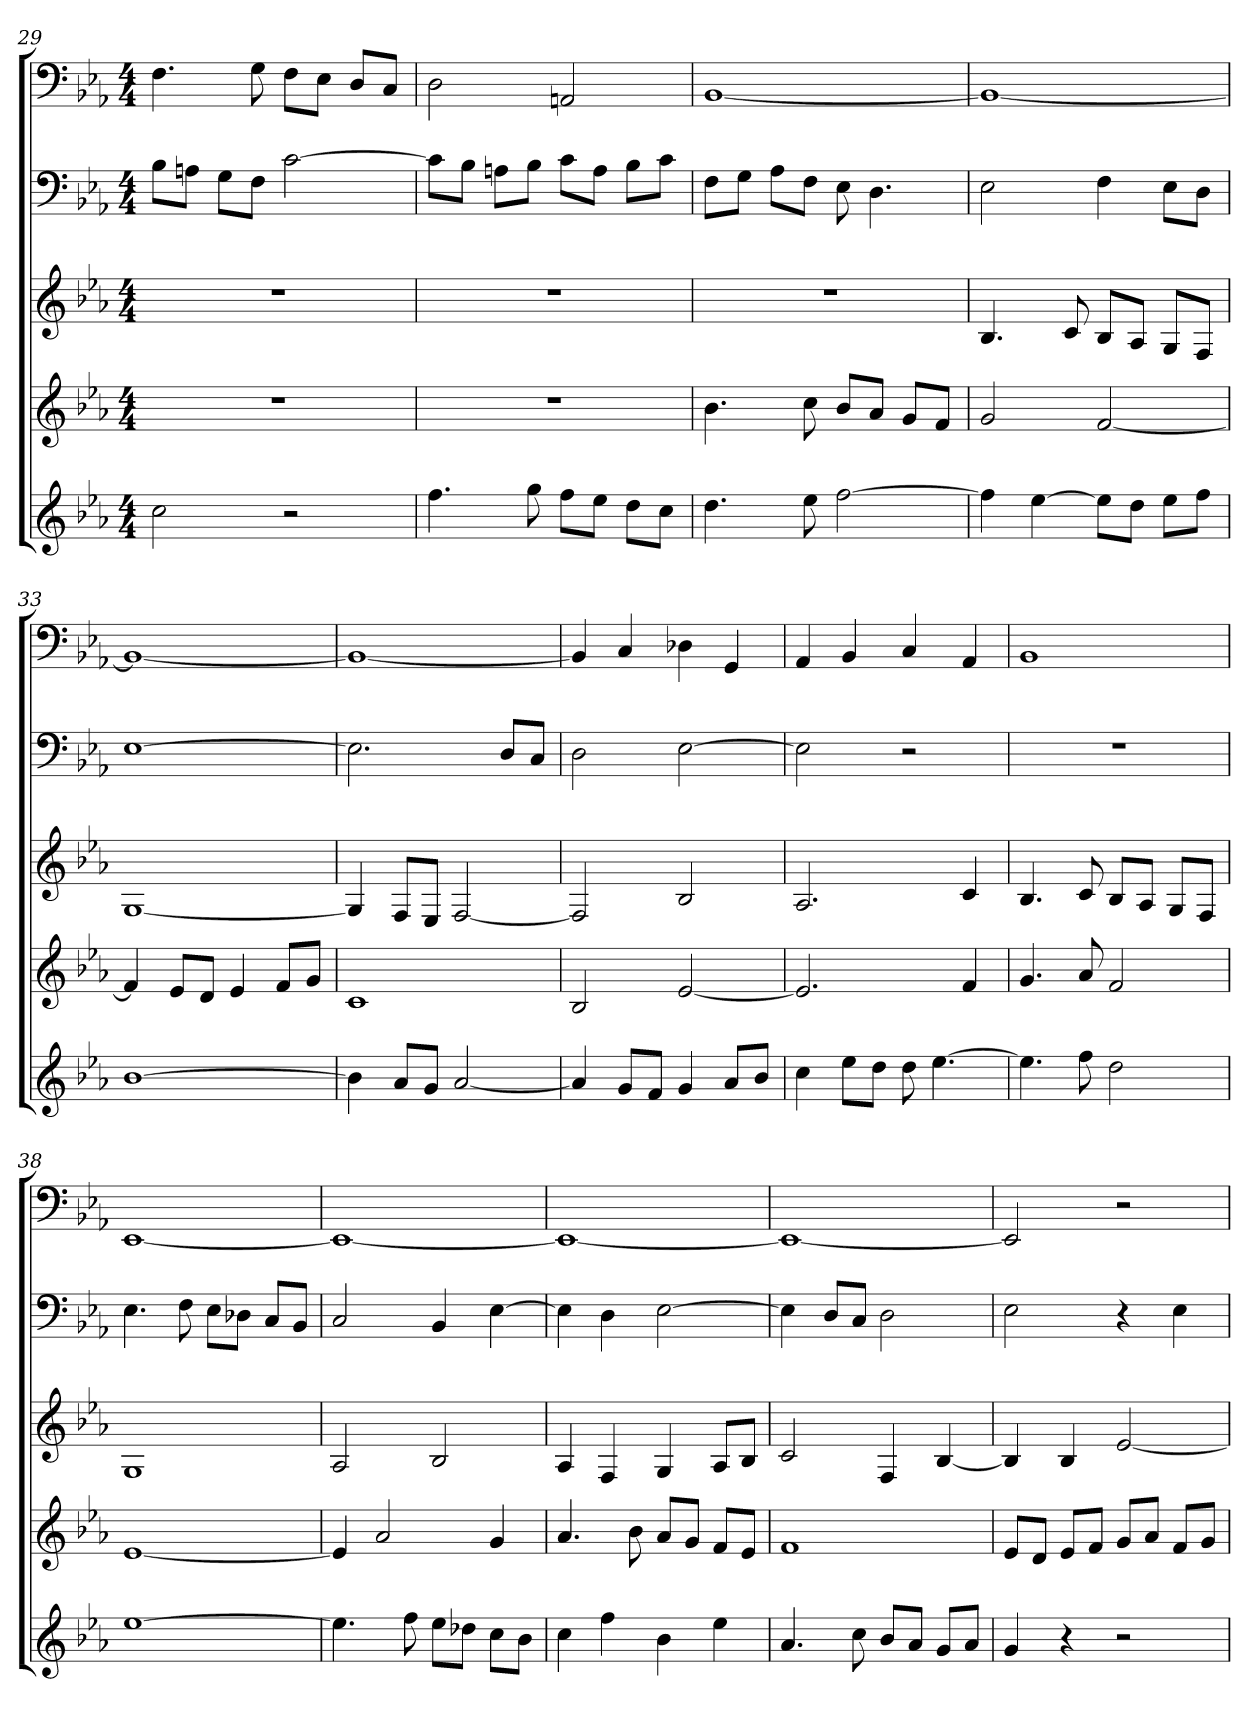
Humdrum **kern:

**kern	**kern	**kern	**kern	**kern
*part5	*part4	*part3	*part2	*part1
*staff5	*staff4	*staff3	*staff2	*staff1
*k[b-e-a-]	*k[b-e-a-]	*k[b-e-a-]	*k[b-e-a-]	*k[b-e-a-]
*M4/4	*M4/4	*M4/4	*M4/4	*M4/4
=29	=29	=29	=29	=29
2cc	1r	1r	8B-L	4.F
.	.	.	8AnJ	.
.	.	.	8GL	.
.	.	.	8FJ	8G
2r	.	.	[2c	8FL
.	.	.	.	8E-J
.	.	.	.	8DL
.	.	.	.	8CJ
=30	=30	=30	=30	=30
4.ff	1r	1r	8cL]	2D
.	.	.	8B-J	.
.	.	.	8AnL	.
8gg	.	.	8B-J	.
8ffL	.	.	8cL	2AAn
8ee-J	.	.	8AJ	.
8ddL	.	.	8B-L	.
8ccJ	.	.	8cJ	.
=31	=31	=31	=31	=31
4.dd	4.b-	1r	8FL	[1BB-
.	.	.	8GJ	.
.	.	.	8A-L	.
8ee-	8cc	.	8FJ	.
[2ff	8b-L	.	8E-	.
.	8a-J	.	4.D	.
.	8gL	.	.	.
.	8fJ	.	.	.
=32	=32	=32	=32	=32
4ff]	2g	4.B-	2E-	1BB-_
[4ee-	.	.	.	.
.	.	8c	.	.
8ee-L]	[2f	8B-L	4F	.
8ddJ	.	8A-J	.	.
8ee-L	.	8GL	8E-L	.
8ffJ	.	8FJ	8DJ	.
=33	=33	=33	=33	=33
[1b-	4f]	[1G	[1E-	1BB-_
.	8e-L	.	.	.
.	8dJ	.	.	.
.	4e-	.	.	.
.	8fL	.	.	.
.	8gJ	.	.	.
=34	=34	=34	=34	=34
4b-]	1c	4G]	2.E-]	1BB-_
8a-L	.	8FL	.	.
8gJ	.	8E-J	.	.
[2a-	.	[2F	.	.
.	.	.	8DL	.
.	.	.	8CJ	.
=35	=35	=35	=35	=35
4a-]	2B-	2F]	2D	4BB-]
8gL	.	.	.	4C
8fJ	.	.	.	.
4g	[2e-	2B-	[2E-	4D-X
8a-L	.	.	.	4GG
8b-J	.	.	.	.
=36	=36	=36	=36	=36
4cc	2.e-]	2.A-	2E-]	4AA-
8ee-L	.	.	.	4BB-
8ddJ	.	.	.	.
8dd	.	.	2r	4C
[4.ee-	.	.	.	.
.	4f	4c	.	4AA-
=37	=37	=37	=37	=37
4.ee-]	4.g	4.B-	1r	1BB-
8ff	8a-	8c	.	.
2dd	2f	8B-L	.	.
.	.	8A-J	.	.
.	.	8GL	.	.
.	.	8FJ	.	.
=38	=38	=38	=38	=38
[1ee-	[1e-	1G	4.E-	[1EE-
.	.	.	8F	.
.	.	.	8E-L	.
.	.	.	8D-XJ	.
.	.	.	8CL	.
.	.	.	8BB-J	.
=39	=39	=39	=39	=39
4.ee-]	4e-]	2A-	2C	1EE-_
.	2a-	.	.	.
8ff	.	.	.	.
8ee-L	.	2B-	4BB-	.
8dd-XJ	.	.	.	.
8ccL	4g	.	[4E-	.
8b-J	.	.	.	.
=40	=40	=40	=40	=40
4cc	4.a-	4A-	4E-]	1EE-_
4ff	.	4F	4D	.
.	8b-	.	.	.
4b-	8a-L	4G	[2E-	.
.	8gJ	.	.	.
4ee-	8fL	8A-L	.	.
.	8e-J	8B-J	.	.
=41	=41	=41	=41	=41
4.a-	1f	2c	4E-]	1EE-_
.	.	.	8DL	.
8cc	.	.	8CJ	.
8b-L	.	4F	2D	.
8a-J	.	.	.	.
8gL	.	[4B-	.	.
8a-J	.	.	.	.
=42	=42	=42	=42	=42
4g	8e-L	4B-]	2E-	2EE-]
.	8dJ	.	.	.
4r	8e-L	4B-	.	.
.	8fJ	.	.	.
2r	8gL	[2e-	4r	2r
.	8a-J	.	.	.
.	8fL	.	4E-	.
.	8gJ	.	.	.
=	=	=	=	=
*-	*-	*-	*-	*-
